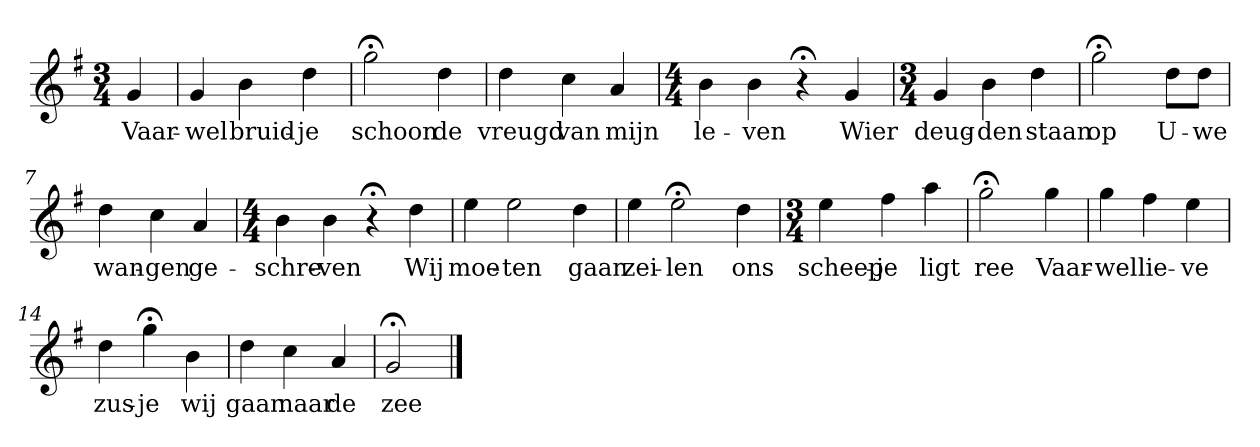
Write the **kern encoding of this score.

**kern	**text
*part1	*part1
*staff1	*staff1
*k[f#]	*
*G:	*
*M3/4	*
*MM120	*
=	=
4g	Vaar-
=1	=1
4g	-wel
4b	bruid-
4dd	-je
=2	=2
2gg;<	schoon
4dd	de
=3	=3
4dd	vreugd
4cc	van
4a	mijn
=4	=4
*M4/4	*
4b	le-
4b	-ven
4r;<	.
4g	Wier
=5	=5
*M3/4	*
4g	deug-
4b	-den
4dd	staan
=6	=6
2gg;<	op
8ddL	U-
8ddJ	-we
=7	=7
4dd	wan-
4cc	-gen
4a	ge-
=8	=8
*M4/4	*
4b	-schre-
4b	-ven
4r;<	.
4dd	Wij
=9	=9
4ee	moe-
2ee	-ten
4dd	gaan
=10	=10
4ee	zei-
2ee;<	-len
4dd	ons
=11	=11
*M3/4	*
4ee	scheep-
4ff#	-je
4aa	ligt
=12	=12
2gg;<	ree
4gg	Vaar-
=13	=13
4gg	-wel
4ff#	lie-
4ee	-ve
=14	=14
4dd	zus-
4gg;<	-je
4b	wij
=15	=15
4dd	gaan
4cc	naar
4a	de
=16	=16
2g;<	zee
==	==
*-	*-
